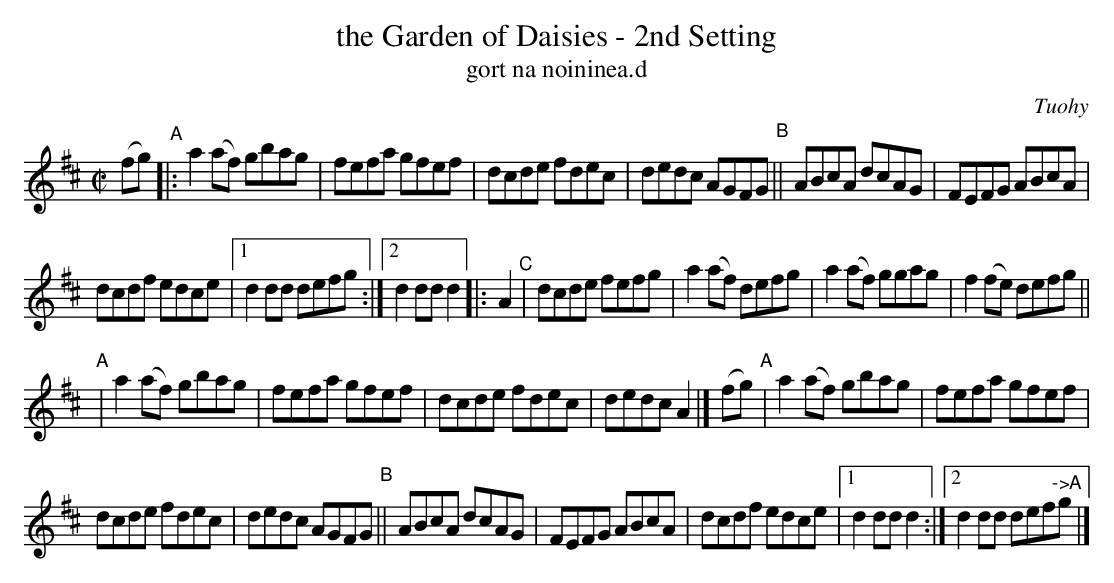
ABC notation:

X:1
T: the Garden of Daisies - 2nd Setting
T: gort na noininea.d
O: Tuohy
M: C|
L: 1/8
K: D
(fg) "^A"|:\
a2(af) gbag | fefa gfef | dcde fdec | dedc AGFG "^B"|| ABcA dcAG | FEFG ABcA |
dcdf edce |[1 d2dd defg :|[2 d2dd d2 |: A2 "^C"| dcde fefg | a2(af) defg | a2(af) ggag | f2(fe) defg ||
"^A"|\
a2(af) gbag | fefa gfef | dcde fdec | dedc A2 |] (fg) "^A"| a2(af) gbag | fefa gfef |
dcde fdec | dedc AGFG "^B"|| ABcA dcAG | FEFG ABcA | dcdf edce |[1 d2dd d2 :|[2 d2dd def"^->A"g |]
